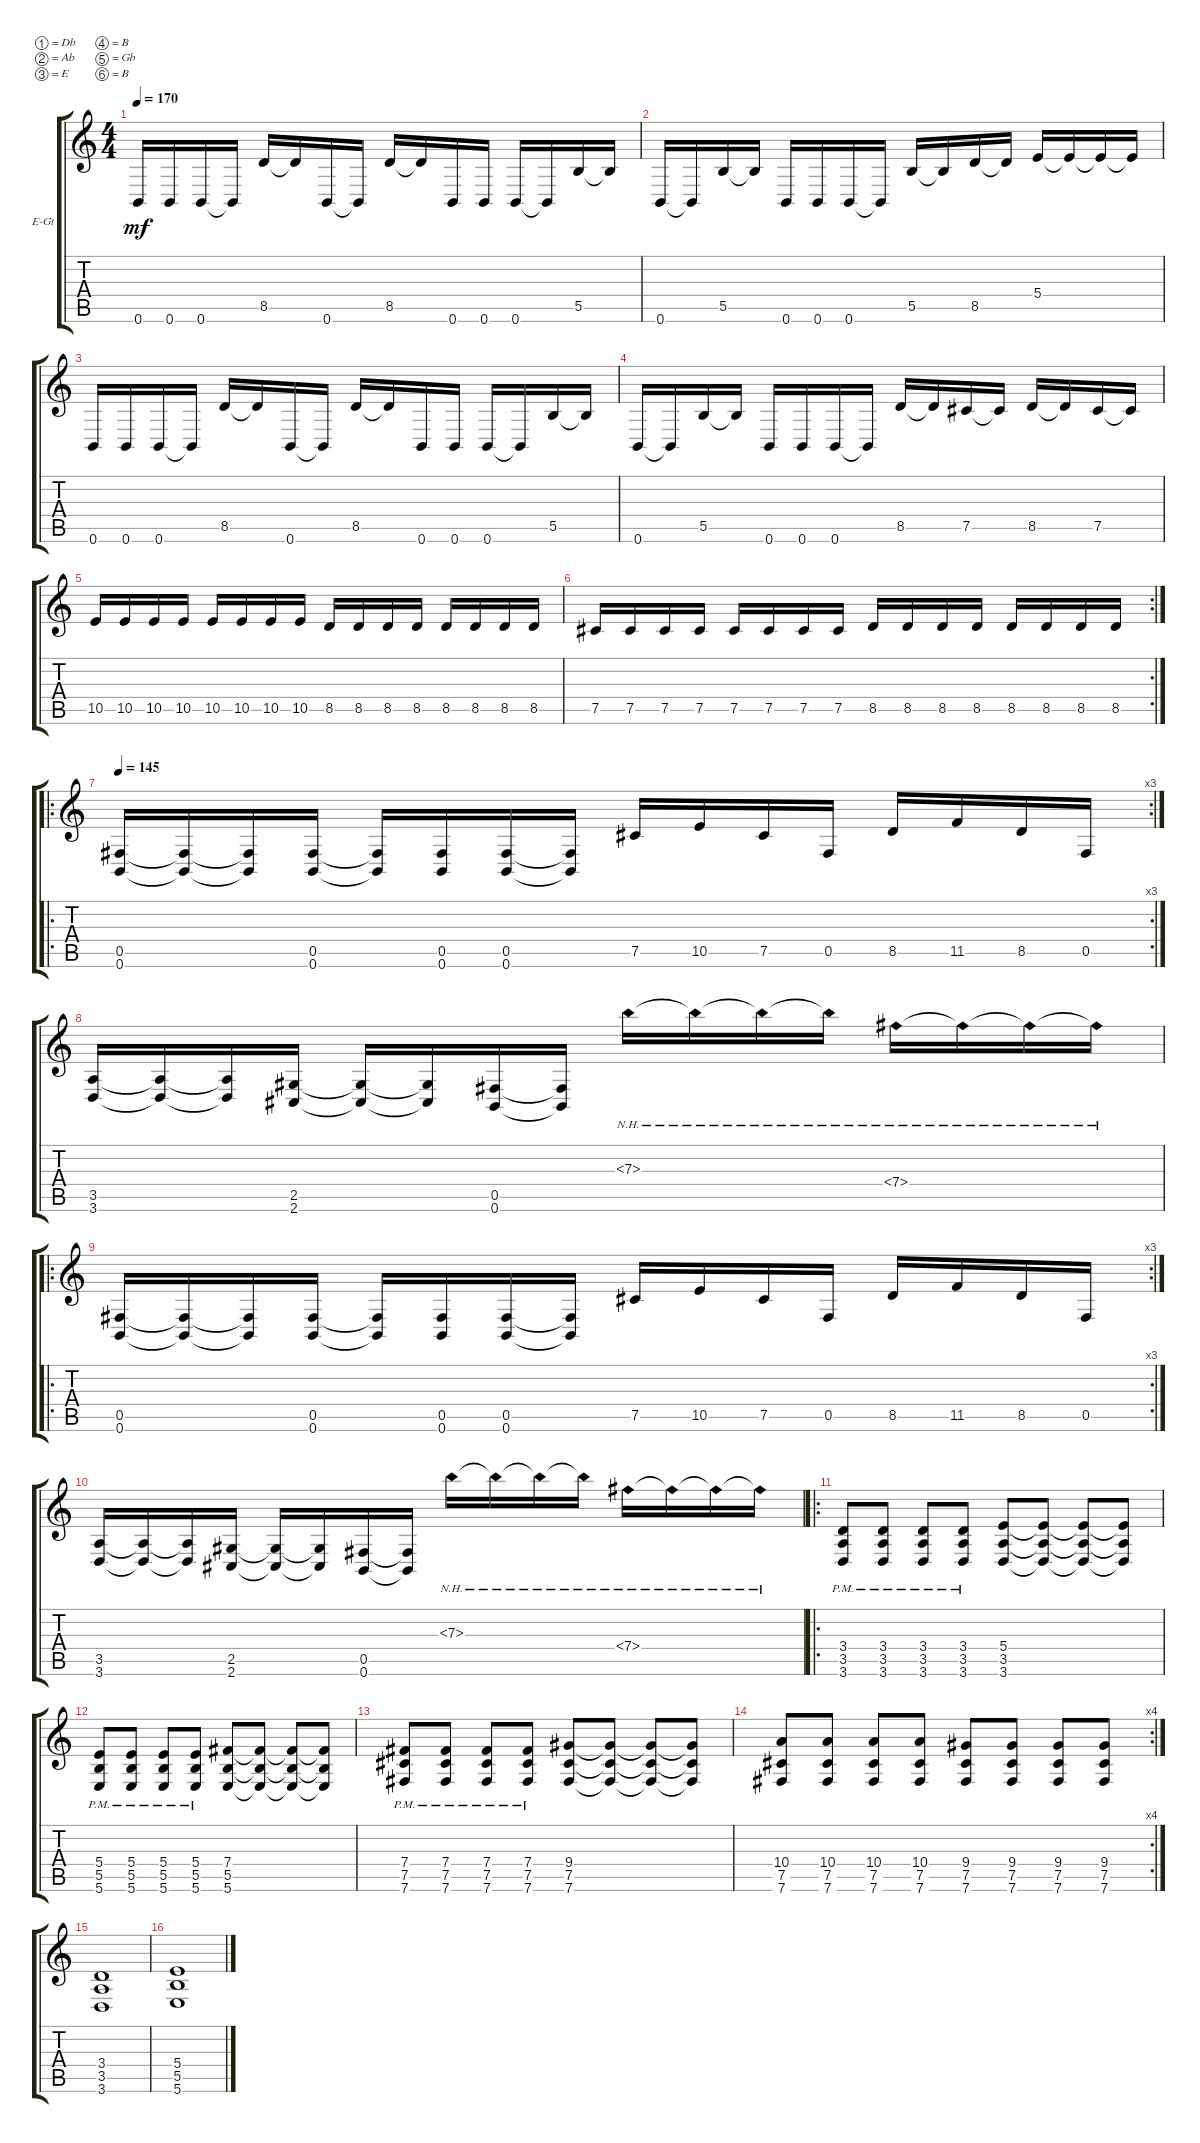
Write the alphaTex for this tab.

\bracketExtendMode groupsimilarinstruments
\firstSystemTrackNameOrientation horizontal
\otherSystemsTrackNameOrientation horizontal
\track ("Lead" "E-Gt") {instrument distortionguitar}
\staff {score tabs}
\tuning (Db4 Ab3 E3 B2 Gb2 B1)
\ts (4 4)
\tempo 170
\clef g2
\ks c
0.6.16{dy mf} 0.6.16 0.6.16 0.6{t}.16 8.5.16 8.5{t}.16 0.6.16 0.6{t}.16 8.5.16 8.5{t}.16 0.6.16 0.6.16 0.6.16 0.6{t}.16 5.5.16 5.5{t}.16 |
0.6.16 0.6{t}.16 5.5.16 5.5{t}.16 0.6.16 0.6.16 0.6.16 0.6{t}.16 5.5.16 5.5{t}.16 8.5.16 8.5{t}.16 5.4.16 5.4{t}.16 5.4{t}.16 5.4{t}.16 |
0.6.16 0.6.16 0.6.16 0.6{t}.16 8.5.16 8.5{t}.16 0.6.16 0.6{t}.16 8.5.16 8.5{t}.16 0.6.16 0.6.16 0.6.16 0.6{t}.16 5.5.16 5.5{t}.16 |
0.6.16 0.6{t}.16 5.5.16 5.5{t}.16 0.6.16 0.6.16 0.6.16 0.6{t}.16 8.5.16 8.5{t}.16 7.5.16 7.5{t}.16 8.5.16 8.5{t}.16 7.5.16 7.5{t}.16 |
10.5.16 10.5.16 10.5.16 10.5.16 10.5.16 10.5.16 10.5.16 10.5.16 8.5.16 8.5.16 8.5.16 8.5.16 8.5.16 8.5.16 8.5.16 8.5.16 |
\rc 2
7.5.16 7.5.16 7.5.16 7.5.16 7.5.16 7.5.16 7.5.16 7.5.16 8.5.16 8.5.16 8.5.16 8.5.16 8.5.16 8.5.16 8.5.16 8.5.16 |
\ro
\rc 3
\tempo 145
(0.6 0.5).16 (0.6{t} 0.5{t}).16 (0.6{t} 0.5{t}).16 (0.6 0.5).16 (0.6{t} 0.5{t}).16 (0.6 0.5).16 (0.6 0.5).16 (0.6{t} 0.5{t}).16 7.5.16 10.5.16 7.5.16 0.5.16 8.5.16 11.5.16 8.5.16 0.5.16 |
(3.6 3.5).16 (3.6{t} 3.5{t}).16 (3.6{t} 3.5{t}).16 (2.6 2.5).16 (2.6{t} 2.5{t}).16 (2.6{t} 2.5{t}).16 (0.6 0.5).16 (0.6{t} 0.5{t}).16 7.3{nh}.16 7.3{nh t}.16 7.3{nh t}.16 7.3{nh t}.16 7.4{nh}.16 7.4{nh t}.16 7.4{nh t}.16 7.4{nh t}.16 |
\ro
\rc 3
(0.6 0.5).16 (0.6{t} 0.5{t}).16 (0.6{t} 0.5{t}).16 (0.6 0.5).16 (0.6{t} 0.5{t}).16 (0.6 0.5).16 (0.6 0.5).16 (0.6{t} 0.5{t}).16 7.5.16 10.5.16 7.5.16 0.5.16 8.5.16 11.5.16 8.5.16 0.5.16 |
(3.6 3.5).16 (3.6{t} 3.5{t}).16 (3.6{t} 3.5{t}).16 (2.6 2.5).16 (2.6{t} 2.5{t}).16 (2.6{t} 2.5{t}).16 (0.6 0.5).16 (0.6{t} 0.5{t}).16 7.3{nh}.16 7.3{nh t}.16 7.3{nh t}.16 7.3{nh t}.16 7.4{nh}.16 7.4{nh t}.16 7.4{nh t}.16 7.4{nh t}.16 |
\ro
(3.6{pm} 3.5{pm} 3.4{pm}).8 (3.6{pm} 3.5{pm} 3.4{pm}).8 (3.6{pm} 3.5{pm} 3.4{pm}).8 (3.6{pm} 3.5{pm} 3.4{pm}).8 (3.6 3.5 5.4).8 (5.4{t} 3.5{t} 3.6{t}).8 (5.4{t} 3.5{t} 3.6{t}).8 (5.4{t} 3.5{t} 3.6{t}).8 |
(5.6{pm} 5.5{pm} 5.4{pm}).8 (5.4{pm} 5.5{pm} 5.6{pm}).8 (5.4{pm} 5.5{pm} 5.6{pm}).8 (5.4{pm} 5.5{pm} 5.6{pm}).8 (7.4 5.5 5.6).8 (7.4{t} 5.5{t} 5.6{t}).8 (7.4{t} 5.5{t} 5.6{t}).8 (7.4{t} 5.5{t} 5.6{t}).8 |
(7.6{pm} 7.5{pm} 7.4{pm}).8 (7.5{pm} 7.6{pm} 7.4{pm}).8 (7.5{pm} 7.6{pm} 7.4{pm}).8 (7.5{pm} 7.6{pm} 7.4{pm}).8 (9.4 7.5 7.6).8 (7.6{t} 7.5{t} 9.4{t}).8 (9.4{t} 7.5{t} 7.6{t}).8 (7.6{t} 7.5{t} 9.4{t}).8 |
\rc 4
(7.6 7.5 10.4).8 (7.5 7.6 10.4).8 (7.5 7.6 10.4).8 (7.5 7.6 10.4).8 (7.6 7.5 9.4).8 (7.5 7.6 9.4).8 (7.5 7.6 9.4).8 (7.5 7.6 9.4).8 |
(3.6 3.5 3.4).1 |
(5.4 5.5 5.6).1
